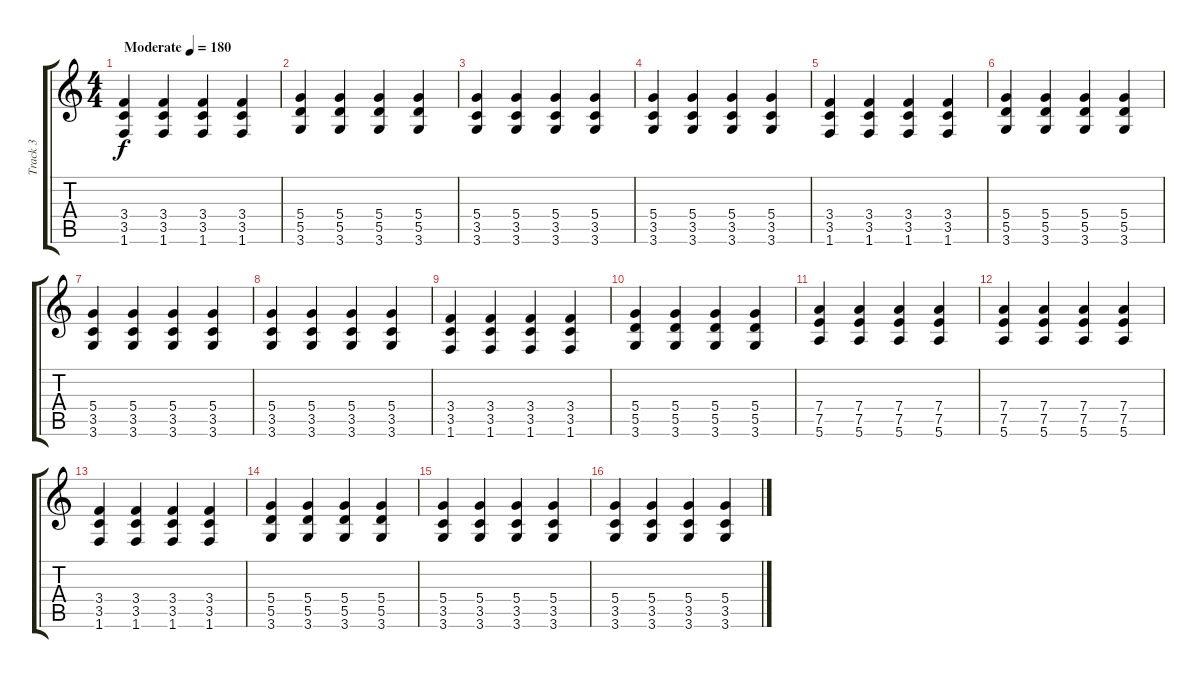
\track ("Track 3" "Track 3") {mute instrument overdrivenguitar}
\staff {score tabs}
\tuning (E4 B3 G3 D3 A2 E2) {hide}
\ts (4 4)
\tempo (180 "Moderate")
\clef g2
\ks c
(3.4 3.5 1.6).4{dy f instrument overdrivenguitar} (3.4 3.5 1.6).4 (3.4 3.5 1.6).4 (3.4 3.5 1.6).4 |
(5.4 5.5 3.6).4 (5.4 5.5 3.6).4 (5.4 5.5 3.6).4 (5.4 5.5 3.6).4 |
(5.4 3.5 3.6).4 (5.4 3.5 3.6).4 (5.4 3.5 3.6).4 (5.4 3.5 3.6).4 |
(5.4 3.5 3.6).4 (5.4 3.5 3.6).4 (5.4 3.5 3.6).4 (5.4 3.5 3.6).4 |
(3.4 3.5 1.6).4 (3.4 3.5 1.6).4 (3.4 3.5 1.6).4 (3.4 3.5 1.6).4 |
(5.4 5.5 3.6).4 (5.4 5.5 3.6).4 (5.4 5.5 3.6).4 (5.4 5.5 3.6).4 |
(5.4 3.5 3.6).4 (5.4 3.5 3.6).4 (5.4 3.5 3.6).4 (5.4 3.5 3.6).4 |
(5.4 3.5 3.6).4 (5.4 3.5 3.6).4 (5.4 3.5 3.6).4 (5.4 3.5 3.6).4 |
(3.4 3.5 1.6).4 (3.4 3.5 1.6).4 (3.4 3.5 1.6).4 (3.4 3.5 1.6).4 |
(5.4 5.5 3.6).4 (5.4 5.5 3.6).4 (5.4 5.5 3.6).4 (5.4 5.5 3.6).4 |
(7.4 7.5 5.6).4 (7.4 7.5 5.6).4 (7.4 7.5 5.6).4 (7.4 7.5 5.6).4 |
(7.4 7.5 5.6).4 (7.4 7.5 5.6).4 (7.4 7.5 5.6).4 (7.4 7.5 5.6).4 |
(3.4 3.5 1.6).4 (3.4 3.5 1.6).4 (3.4 3.5 1.6).4 (3.4 3.5 1.6).4 |
(5.4 5.5 3.6).4 (5.4 5.5 3.6).4 (5.4 5.5 3.6).4 (5.4 5.5 3.6).4 |
(5.4 3.5 3.6).4 (5.4 3.5 3.6).4 (5.4 3.5 3.6).4 (5.4 3.5 3.6).4 |
(5.4 3.5 3.6).4 (5.4 3.5 3.6).4 (5.4 3.5 3.6).4 (5.4 3.5 3.6).4
